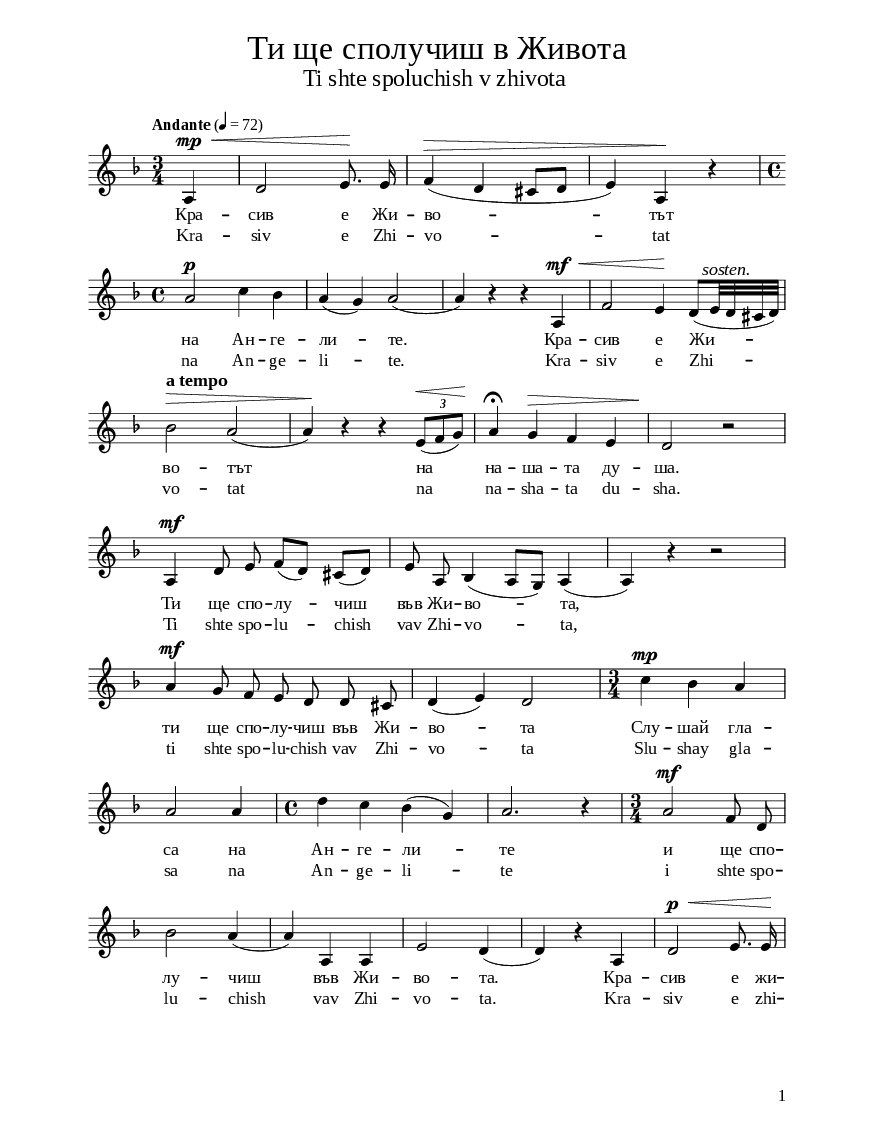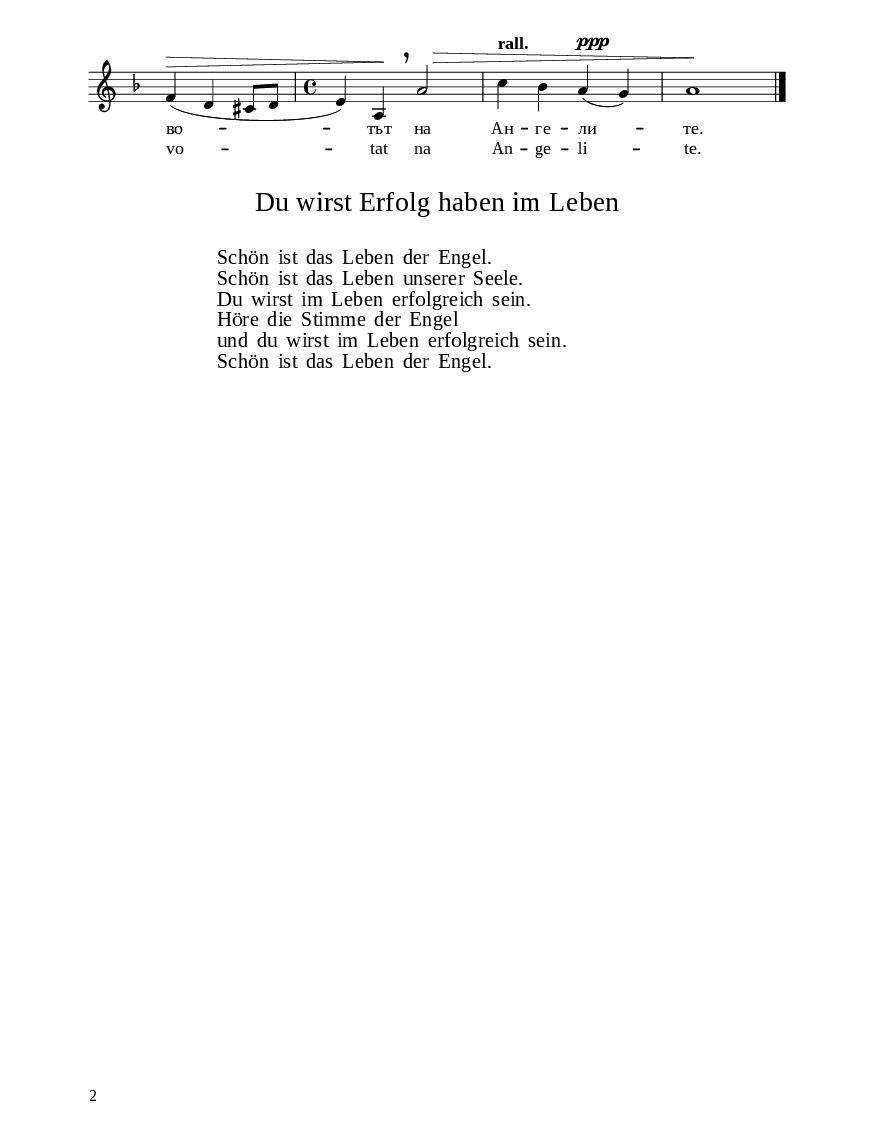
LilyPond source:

\version "2.22.1"

% include paper part and global functions
\include "include/globals.ily"

\bookpart {
  \include "include/bookpart-paper.ily"
  \score {
    \include "include/score-layout.ily"

    \new Voice \absolute {
      \clef treble
      \key d \minor
      \time 3/4
      \tempoFunc "Andante" 4 "72"
      \autoBeamOff
      \partial 4

      a4^\mp^\< | d'2 e'8. \! e'16 | f'4^\> ( d'4 cis'8[d'8] |  e'4 ) a4 \! r4 | \break

      \time 4/4  a'2^ \p c''4 bes'4 | a'4 ( g'4 ) a'2 ( | a'4 ) r4 r4 a4^\mf ^\< | f'2 e'4 \! d'8 ^\markup { \large \italic "   sosten."} [( e'32 d'32 cis'32 d'32 )] | \break

      \once \override Hairpin.shorten-pair = #'(0 . -3) bes'2^\> ^\markup { \large \bold "a tempo" } a'2 ( | a'4 ) \! r4 r4 \override TupletNumber.text = \markup { \bold "3"} \times 2/3  { e'8^\< [( f'8 g'8 )] } | a'4 \! \fermata g'4^\> f'4 e'4 |   d'2 \! r2 | \break

      a4^\mf d'8 e'8 f'8 [( d'8 )]  cis'8 [( d'8 )] | e'8 a8 bes4 ( a8 [g8] ) a4 ( | a4 ) r4 r2 | \break

      a'4^\mf g'8 f'8 e'8 d'8 d'8 cis'8 | d'4 ( e'4 ) d'2 | \time 3/4  | c''4^\mp bes'4 a'4 | \break

      a'2 a'4 | \time 4/4  d''4 c''4 bes'4 ( g'4 ) | a'2. r4 | \time 3/4 | a'2^\mf f'8 d'8 | \break

      bes'2 a'4 ( | a'4 ) a4 a4 | e'2 d'4 ( | d'4 ) r4 a4 | d'2^\p^\< e'8. e'16 \! | \break

      f'4^\> ( d'4 cis'8 [d'8] | \time 4/4  e'4 ) a4 \! ^\markup { "      " \fontsize #3 \musicglyph "comma"}

      \once \override Hairpin.shorten-pair = #'(1.5 . -4)
      a'2  ^\> | c''4 ^\markup { \large \bold "rall." }  bes'4 a'4^\markup { \dynamic "ppp"} ( g'4 ) | a'1 \! \bar "|."

    }
    \addlyrics {

      Кра -- сив е Жи -- во -- тът на Ан -- ге -- ли -- те.
      Кра -- сив е Жи -- во -- тът на на -- ша -- та ду -- ша.
      Ти ще спо -- лу -- чиш във Жи -- во -- та,
      ти ще спо -- лу -- чиш във Жи -- во -- та
      Слу -- шай гла -- са на Ан -- ге -- ли -- те
      и ще спо -- лу -- чиш във Жи -- во -- та.
      Кра -- сив е жи -- во -- тът на Ан -- ге -- ли -- те.

    }

    \addlyrics {
      Kra -- siv e Zhi -- vo -- tat na An -- ge -- li -- te.
      Kra -- siv e Zhi -- vo -- tat na na -- sha -- ta du -- sha.
      Ti shte spo -- lu -- chish vav Zhi -- vo -- ta,
      ti shte spo -- lu -- chish vav Zhi -- vo -- ta
      Slu -- shay gla -- sa na An -- ge -- li -- te
      i shte spo -- lu -- chish vav Zhi -- vo -- ta.
      Kra -- siv e zhi -- vo -- tat na An -- ge -- li -- te.
    }

    \header {
      title = \titleFunc "Ти ще сполучиш в Живота" "Ti shte spoluchish v zhivota "
    }

    \midi{}

  } % score

  % include foreign translation(s) of the song
  \version "2.22.1"

\markup \fill-line { \fontsize #deTitleFontSize "Du wirst Erfolg haben im Leben" }
\markup \null
\markup \null
\markup \fontsize #deCoupletFontSize {
    \hspace #10
    \override #`(baseline-skip . ,deCoupletBaselineSkip)
        \column {
     \line { " " }
      \line {   "   " Schön ist das Leben der Engel.  }
      \line {   "   " Schön ist das Leben unserer Seele.  }
      \line {   "   " Du wirst im Leben erfolgreich sein. }
      \line {   "   " Höre die Stimme der Engel  }
      \line {   "   " und du wirst im Leben erfolgreich sein.  }
      \line {   "   " Schön ist das Leben der Engel.  }

      
    }
}



} % bookpart

% Più mosso
%
